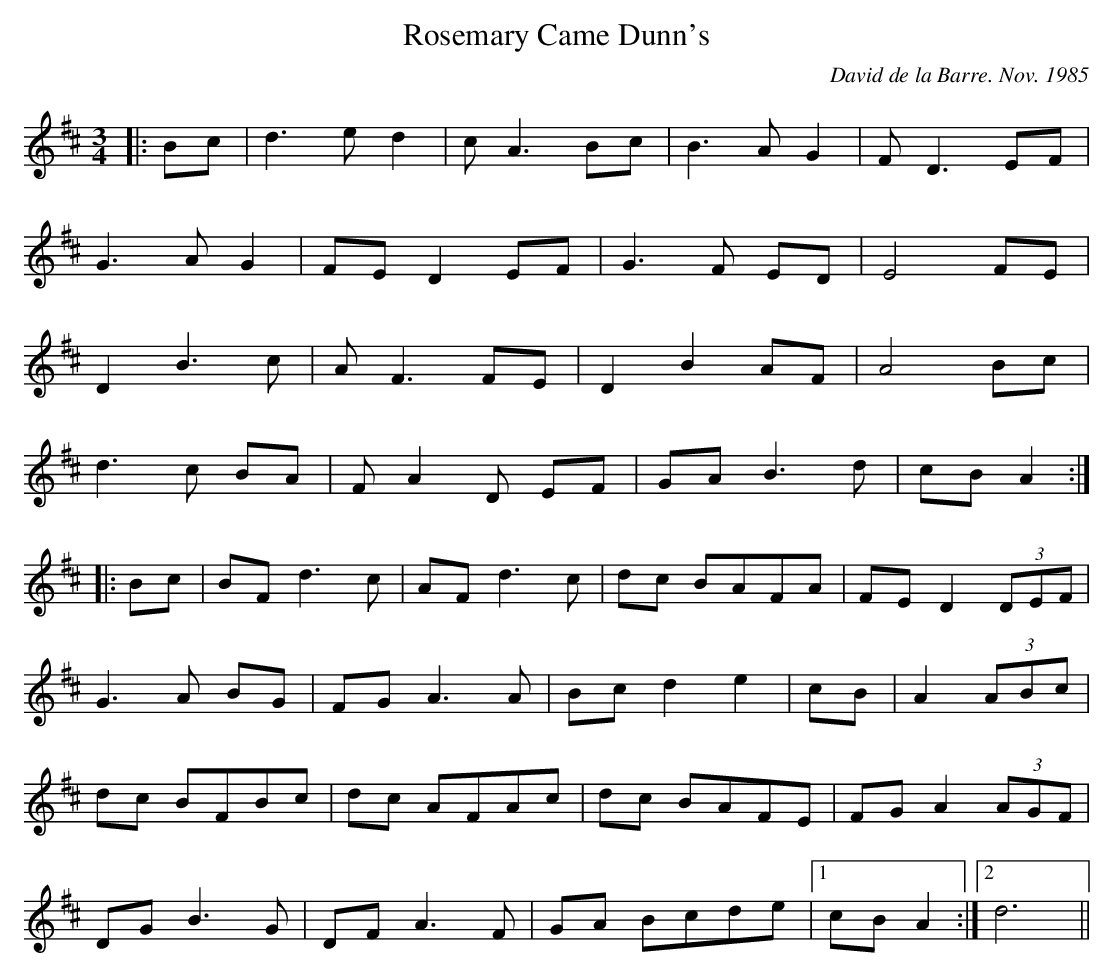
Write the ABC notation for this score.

X:1
T:Rosemary Came Dunn's
C:David de la Barre. Nov. 1985
M:3/4
K:D
|:Bc | d3ed2 | cA3 Bc | B3 A G2 | FD3 EF |
G3A G2 | FE D2 EF | G3 F ED | E4 FE |
D2 B3c | AF3 FE | D2 B2 AF | A4 Bc |
d3c BA | FA2 D EF | GA B3d | cB A2 :|
|:Bc | BF d3c | AF d3 c | dc BAFA | FE D2 (3DEF |
G3A BG | FG A3A | Bc d2 e2  | cB | A2 (3ABc |
dc BFBc | dc AFAc | dc BAFE | FG A2 (3AGF |
DG B3 G | DF A3F | GA Bcde |[1cB A2:|[2d6||
